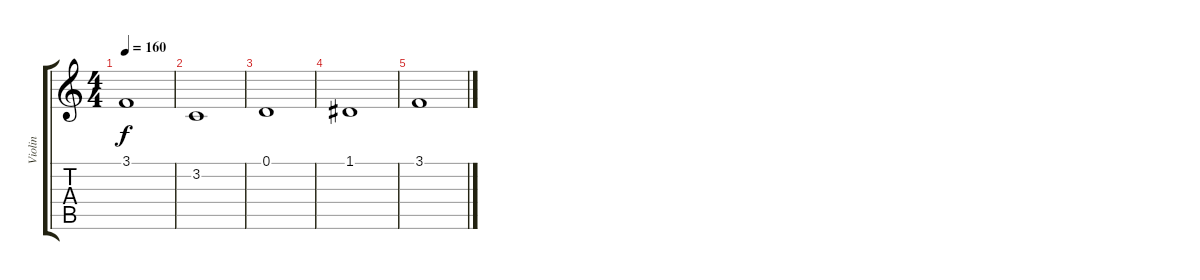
\track ("Violin" "Violin") {instrument violin}
\staff {score tabs}
\tuning (D4 A3 F3 C3 G2 C2) {hide}
\ts (4 4)
\tempo 160
\clef g2
\ks c
3.1.1{dy f} |
3.2.1 |
0.1.1 |
1.1.1 |
3.1.1
